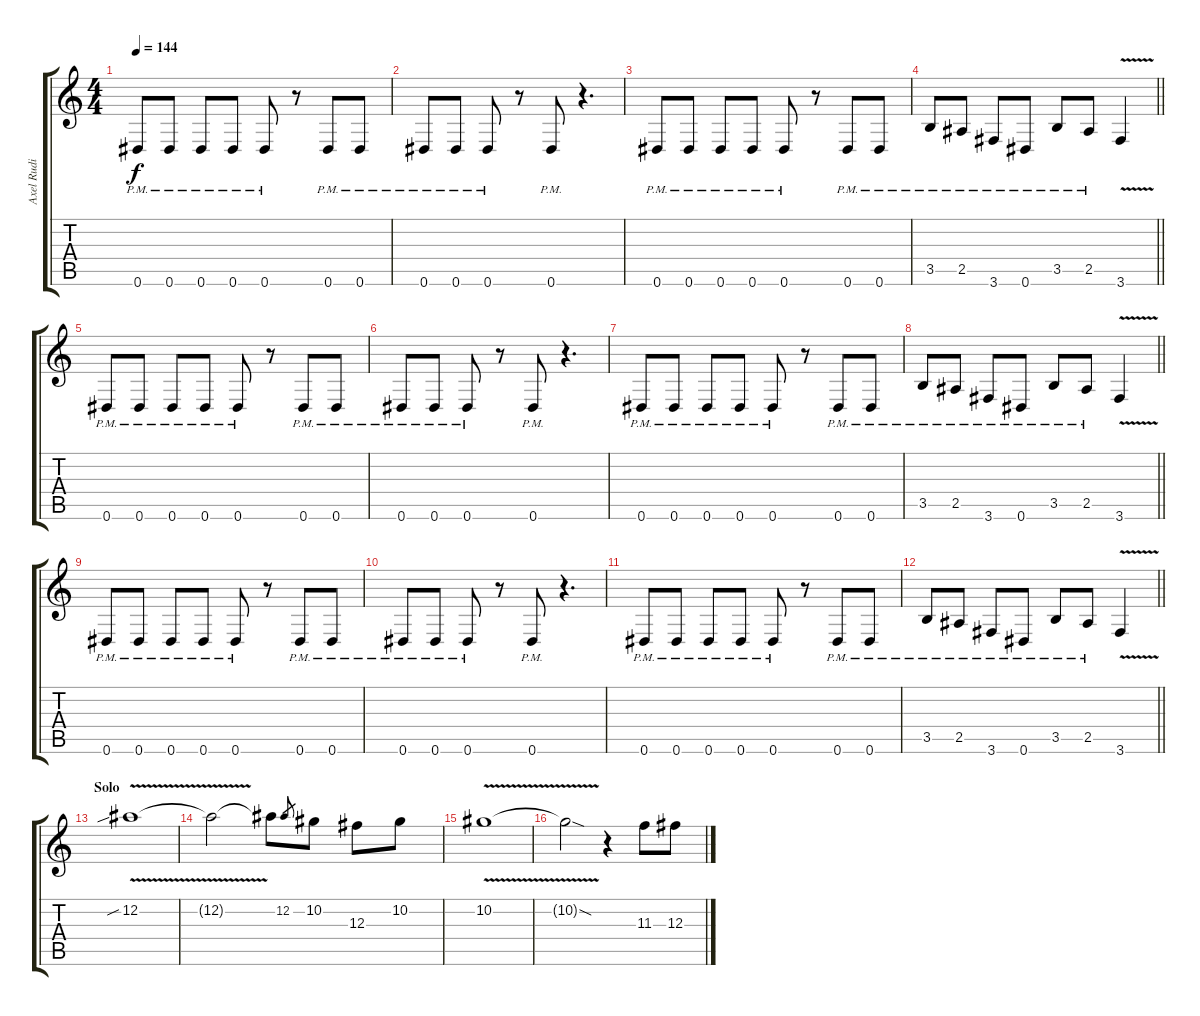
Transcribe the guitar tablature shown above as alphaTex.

\track ("Axel Rudi Pell Solo" "Axel Rudi ") {instrument distortionguitar}
\staff {score tabs}
\tuning (Eb4 Bb3 Gb3 Db3 Ab2 Eb2) {hide}
\ts (4 4)
\tempo 144
\clef g2
\ks c
0.6{pm}.8{dy f} 0.6{pm}.8 0.6{pm}.8 0.6{pm}.8 0.6{pm}.8 r.8 0.6{pm}.8 0.6{pm}.8 |
0.6{pm}.8 0.6{pm}.8 0.6{pm}.8 r.8 0.6{pm}.8 r.4{d} |
0.6{pm}.8 0.6{pm}.8 0.6{pm}.8 0.6{pm}.8 0.6{pm}.8 r.8 0.6{pm}.8 0.6{pm}.8 |
\barLineRight lightlight
3.5{pm}.8 2.5{pm}.8 3.6{pm}.8 0.6{pm}.8 3.5{pm}.8 2.5{pm}.8 3.6{v}.4 |
0.6{pm}.8{volume 12} 0.6{pm}.8 0.6{pm}.8 0.6{pm}.8 0.6{pm}.8 r.8 0.6{pm}.8 0.6{pm}.8 |
0.6{pm}.8 0.6{pm}.8 0.6{pm}.8 r.8 0.6{pm}.8 r.4{d} |
0.6{pm}.8 0.6{pm}.8 0.6{pm}.8 0.6{pm}.8 0.6{pm}.8 r.8 0.6{pm}.8 0.6{pm}.8 |
\barLineRight lightlight
3.5{pm}.8 2.5{pm}.8 3.6{pm}.8 0.6{pm}.8 3.5{pm}.8 2.5{pm}.8 3.6{v}.4 |
0.6{pm}.8 0.6{pm}.8 0.6{pm}.8 0.6{pm}.8 0.6{pm}.8 r.8 0.6{pm}.8 0.6{pm}.8 |
0.6{pm}.8 0.6{pm}.8 0.6{pm}.8 r.8 0.6{pm}.8 r.4{d} |
0.6{pm}.8 0.6{pm}.8 0.6{pm}.8 0.6{pm}.8 0.6{pm}.8 r.8 0.6{pm}.8 0.6{pm}.8 |
\barLineRight lightlight
3.5{pm}.8 2.5{pm}.8 3.6{pm}.8 0.6{pm}.8 3.5{pm}.8 2.5{pm}.8 3.6{v}.4 |
\section ("" "Solo")
12.2{v sib}.1{volume 16 instrument distortionguitar} |
12.2{t}.2 12.2{t}.8 12.2.8{gr} 10.2.8 12.3.8 10.2.8 |
10.2{v}.1 |
10.2{sod t}.2 r.4 11.3.8 12.3.8
